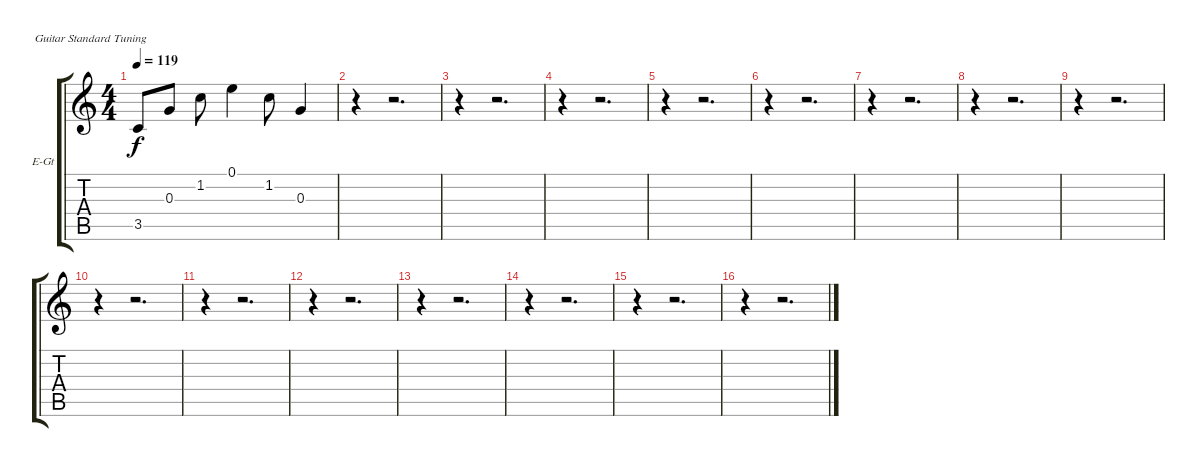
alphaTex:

\defaultSystemsLayout 4
\bracketExtendMode groupsimilarinstruments
\firstSystemTrackNameOrientation horizontal
\otherSystemsTrackNameOrientation horizontal
\track ("Electric Guitar" "E-Gt") {instrument electricguitarclean}
\staff {score tabs}
\tuning (E4 B3 G3 D3 A2 E2)
\ts (4 4)
\tempo 119
\clef g2
\ks c
3.5.8{dy f} 0.3.8 1.2.8 0.1.4 1.2.8 0.3.4 |
r.4 r.2{d} |
r.4 r.2{d} |
r.4 r.2{d} |
r.4 r.2{d} |
r.4 r.2{d} |
r.4 r.2{d} |
r.4 r.2{d} |
r.4 r.2{d} |
r.4 r.2{d} |
r.4 r.2{d} |
r.4 r.2{d} |
r.4 r.2{d} |
r.4 r.2{d} |
r.4 r.2{d} |
r.4 r.2{d}
